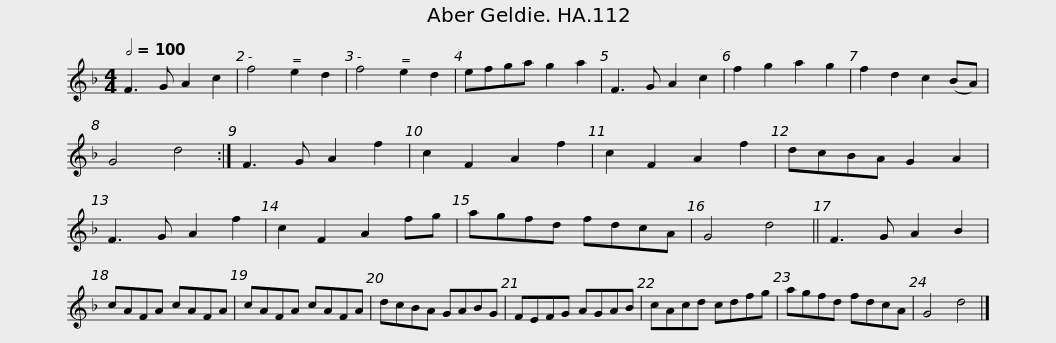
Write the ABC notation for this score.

X:1
L:1/8
Q:1/2=100
M:4/4
I:linebreak $
K:F
V:1 treble
V:1
 F3 G A2 c2 | f4 e2 d2 | f4 e2 d2 | efga g2 a2 | F3 G A2 c2 | %5
 f2 g2 a2 g2 | f2 d2 c2 (BA) | G4 d4 :| F3 G A2 f2 |$ c2 F2 A2 f2 | %10
 c2 F2 A2 f2 | dcBA G2 A2 | F3 G A2 f2 | c2 F2 A2 fg | agfd fdcA | %15
 G4 d4 || F3 G A2 B2 |$ cAFA cAFA | cAFA cAFA | dcBA GABG | %20
 FEFG AGAB | cAcd cdfg |$ agfd fdcA | G4 d4 |] %24
